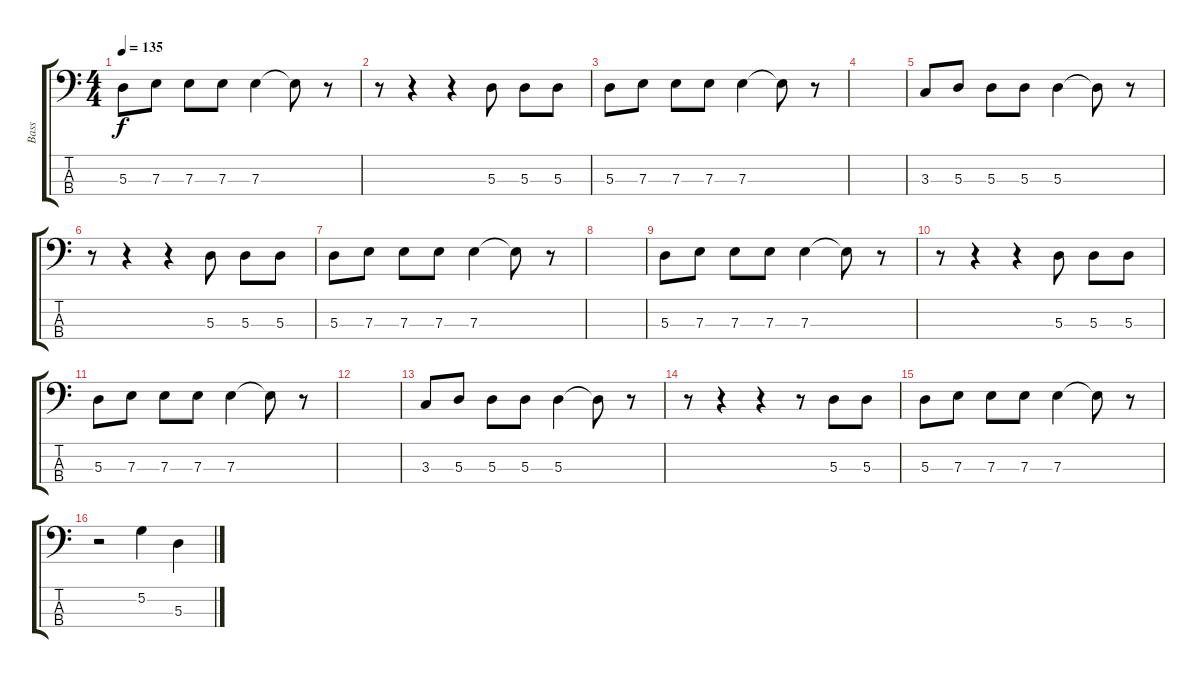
\track ("Bass" "Bass") {instrument electricbassfinger}
\staff {score tabs}
\tuning (G2 D2 A1 E1) {hide}
\ts (4 4)
\tempo 135
\clef f4
\ks c
5.3.8{dy f} 7.3.8 7.3.8 7.3.8 7.3.4 7.3{t}.8 r.8 |
r.8 r.4 r.4 5.3.8 5.3.8 5.3.8 |
5.3.8 7.3.8 7.3.8 7.3.8 7.3.4 7.3{t}.8 r.8 |
|
3.3.8 5.3.8 5.3.8 5.3.8 5.3.4 5.3{t}.8 r.8 |
r.8 r.4 r.4 5.3.8 5.3.8 5.3.8 |
5.3.8 7.3.8 7.3.8 7.3.8 7.3.4 7.3{t}.8 r.8 |
|
5.3.8 7.3.8 7.3.8 7.3.8 7.3.4 7.3{t}.8 r.8 |
r.8 r.4 r.4 5.3.8 5.3.8 5.3.8 |
5.3.8 7.3.8 7.3.8 7.3.8 7.3.4 7.3{t}.8 r.8 |
|
3.3.8 5.3.8 5.3.8 5.3.8 5.3.4 5.3{t}.8 r.8 |
r.8 r.4 r.4 r.8 5.3.8 5.3.8 |
5.3.8 7.3.8 7.3.8 7.3.8 7.3.4 7.3{t}.8 r.8 |
r.2 5.2.4 5.3.4
